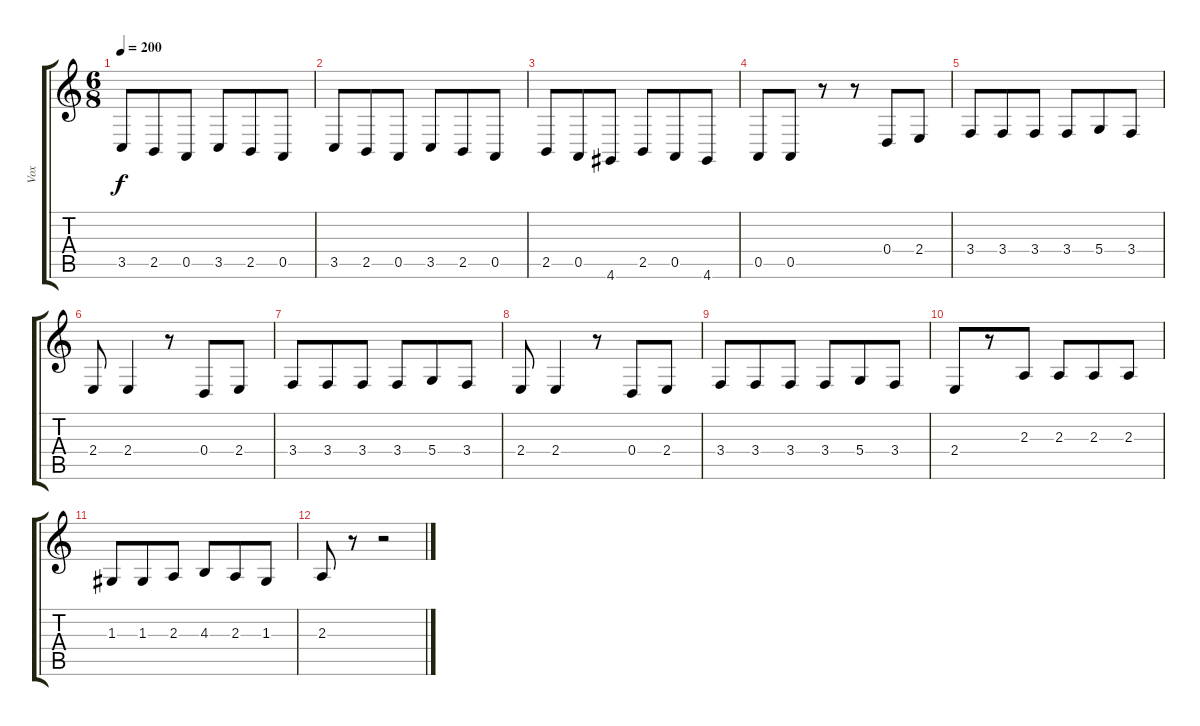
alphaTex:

\track ("Vox" "Vox") {instrument oboe}
\staff {score tabs}
\tuning (E4 B3 G3 D3 A2 E2) {hide}
\ts (6 8)
\tempo 200
\clef g2
\ks c
3.5.8{dy f} 2.5.8 0.5.8 3.5.8 2.5.8 0.5.8 |
3.5.8 2.5.8 0.5.8 3.5.8 2.5.8 0.5.8 |
2.5.8 0.5.8 4.6.8 2.5.8 0.5.8 4.6.8 |
0.5.8 0.5.8 r.8 r.8 0.4.8 2.4.8 |
3.4.8 3.4.8 3.4.8 3.4.8 5.4.8 3.4.8 |
2.4.8 2.4.4 r.8 0.4.8 2.4.8 |
3.4.8 3.4.8 3.4.8 3.4.8 5.4.8 3.4.8 |
2.4.8 2.4.4 r.8 0.4.8 2.4.8 |
3.4.8 3.4.8 3.4.8 3.4.8 5.4.8 3.4.8 |
2.4.8 r.8 2.3.8 2.3.8 2.3.8 2.3.8 |
1.3.8 1.3.8 2.3.8 4.3.8 2.3.8 1.3.8 |
2.3.8 r.8 r.2
